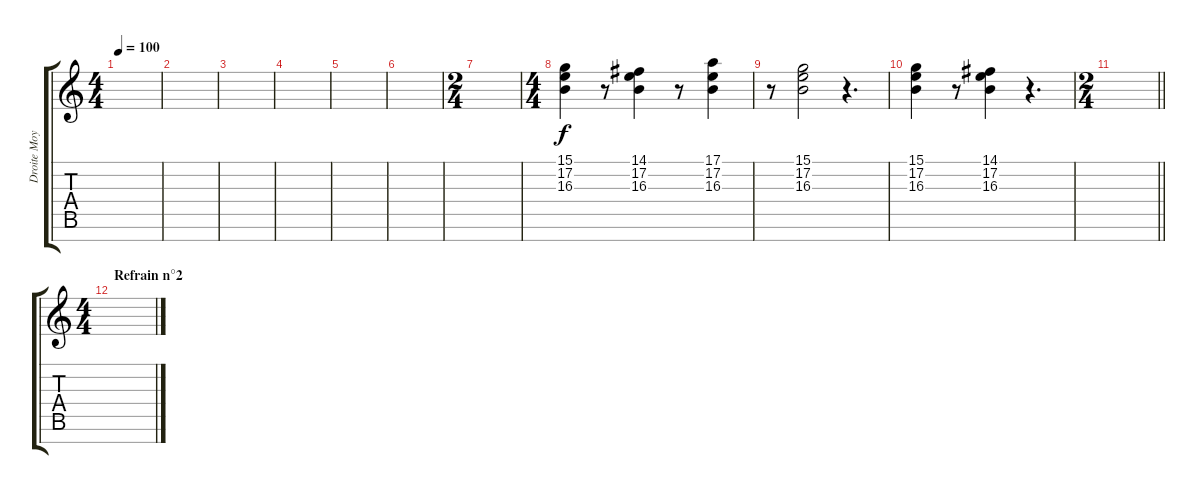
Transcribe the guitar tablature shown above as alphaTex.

\track ("Droite Moyenne" "Droite Moy") {instrument acousticgrandpiano}
\staff {score tabs}
\tuning (E4 B3 G3 D3 A2 E2 B1) {hide}
\ts (4 4)
\tempo 100
\clef g2
\ks c
|
|
|
|
|
|
\ts (2 4)
|
\ts (4 4)
(15.1 17.2 16.3).4 r.8 (14.1 17.2 16.3).4 r.8 (17.1 17.2 16.3).4 |
r.8 (15.1 17.2 16.3).2 r.4{d} |
(15.1 17.2 16.3).4 r.8 (14.1 17.2 16.3).4 r.4{d} |
\ts (2 4)
\barLineRight lightlight
|
\ts (4 4)
\section ("" "Refrain n°2")
